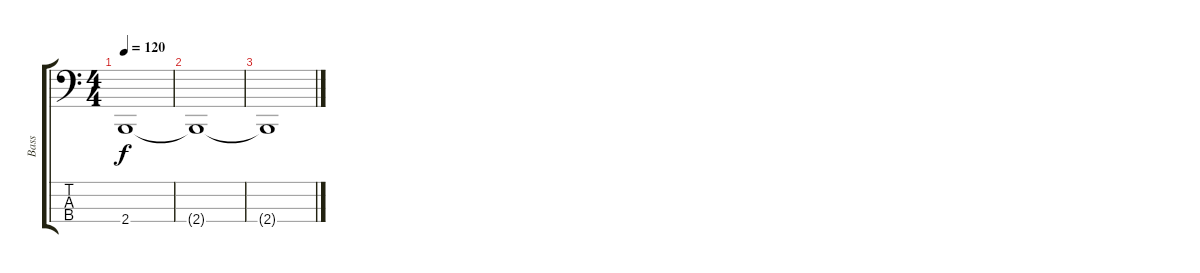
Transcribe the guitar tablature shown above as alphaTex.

\track ("Bass" "Bass") {instrument electricbassfinger}
\staff {score tabs}
\tuning (C2 G1 D1 A0) {hide}
\ts (4 4)
\tempo 120
\clef f4
\ks c
2.4{t}.1{dy f} |
2.4{t}.1 |
2.4{t}.1
